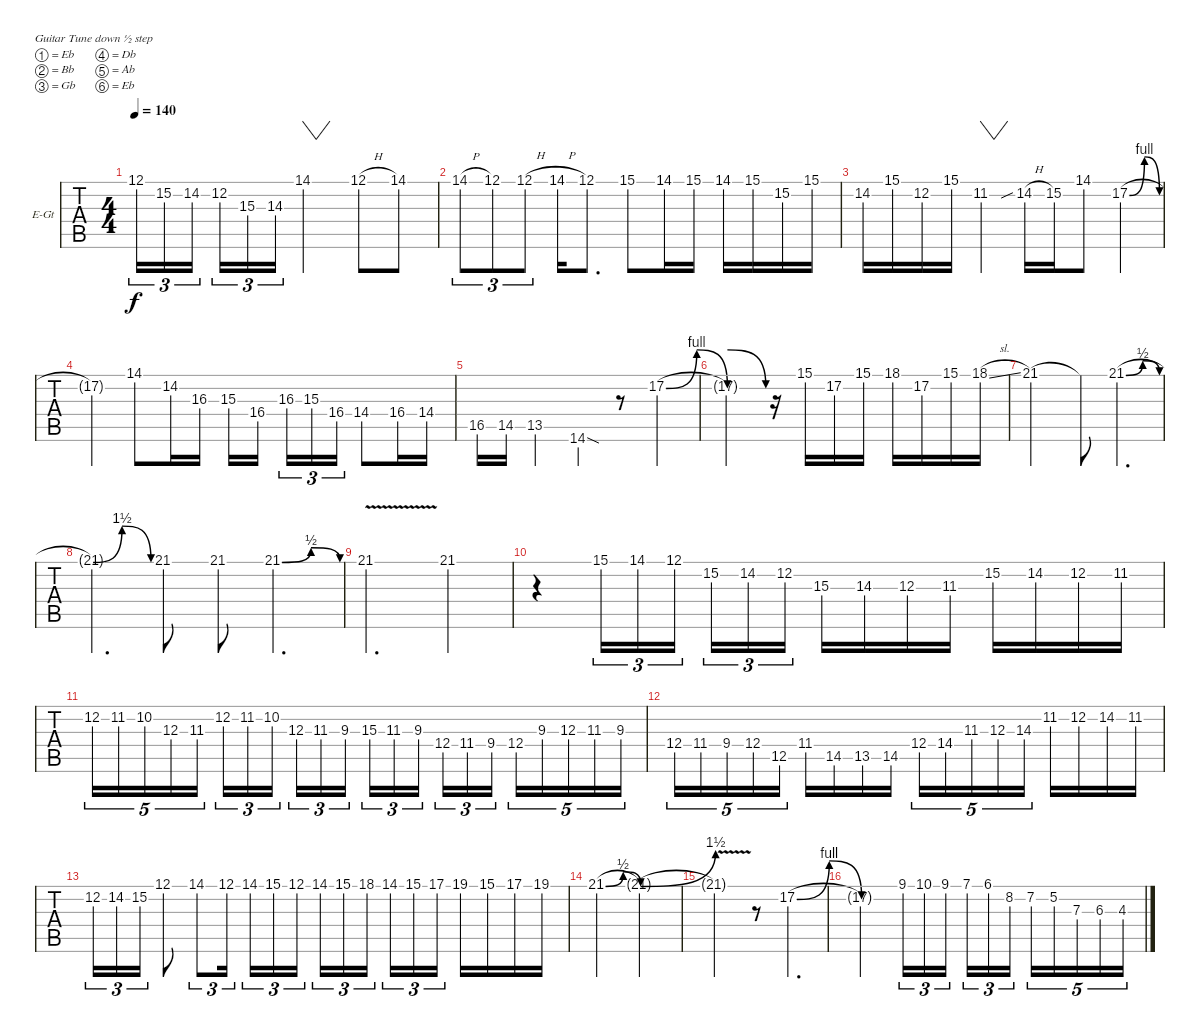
\bracketExtendMode groupsimilarinstruments
\firstSystemTrackNameOrientation horizontal
\otherSystemsTrackNameOrientation horizontal
\track ("Guitare lead - Yngwie Malmsteen" "E-Gt") {instrument overdrivenguitar}
\staff {tabs}
\tuning (Eb4 Bb3 Gb3 Db3 Ab2 Eb2)
\ts (4 4)
\tempo 140
\clef g2
\ks c
12.1.16{tu (3 2) dy f} 15.2.16{tu (3 2)} 14.2.16{tu (3 2)} 12.2.16{tu (3 2)} 15.3.16{tu (3 2)} 14.3.16{tu (3 2)} 14.1.2{vw} 12.1{h}.8 14.1.8 |
14.1{h}.8{tu (3 2)} 12.1.8{tu (3 2)} 12.1{h}.8{tu (3 2)} 14.1{h}.16 12.1.8{d} 15.1.8 14.1.16 15.1.16 14.1.16 15.1.16 15.2.16 15.1.16 |
14.2.16 15.1.16 12.2.16 15.1.16 11.2.4{vw} 14.2{sib h}.16 15.2.16 14.1.8 17.2{be (bendrelease 0 0 30 4 30 4 60 0)}.4 |
17.2{be (hold 0 0 60 0) t}.4 14.1.8 14.2.16 16.3.16 15.3.16 16.4.16 16.3.16{tu (3 2)} 15.3.16{tu (3 2)} 16.4.16{tu (3 2)} 14.4.8 16.4.16 14.4.16 |
16.5.16 14.5.16 13.5.4 14.6{sod}.4 r.8 17.2{be (bendrelease 0 0 30 4 30 4 60 0)}.4 |
17.2{be (release 0 4 60 0) t}.2 r.16 15.1.16 17.2.16 15.1.16 18.1.16 17.2.16 15.1.16 18.1{sl}.16 |
21.1.2 21.1{t}.8 21.1{be (bendrelease 0 0 30 2 30 2 60 0)}.4{d} |
21.1{be (bendrelease 0 0 30 6 30 6 60 0) t}.4{d} 21.1.8 21.1.8 21.1{be (bendrelease 0 0 18.599999999999998 2 18.599999999999998 2 59.4 0)}.4{d} |
21.1{v}.2{d} 21.1.4 |
r.4 15.1.16{tu (3 2)} 14.1.16{tu (3 2)} 12.1.16{tu (3 2)} 15.2.16{tu (3 2)} 14.2.16{tu (3 2)} 12.2.16{tu (3 2)} 15.3.16 14.3.16 12.3.16 11.3.16 15.2.16 14.2.16 12.2.16 11.2.16 |
12.2.16{tu (5 4)} 11.2.16{tu (5 4)} 10.2.16{tu (5 4)} 12.3.16{tu (5 4)} 11.3.16{tu (5 4)} 12.2.16{tu (3 2)} 11.2.16{tu (3 2)} 10.2.16{tu (3 2)} 12.3.16{tu (3 2)} 11.3.16{tu (3 2)} 9.3.16{tu (3 2)} 15.3.16{tu (3 2)} 11.3.16{tu (3 2)} 9.3.16{tu (3 2)} 12.4.16{tu (3 2)} 11.4.16{tu (3 2)} 9.4.16{tu (3 2)} 12.4.16{tu (5 4)} 9.3.16{tu (5 4)} 12.3.16{tu (5 4)} 11.3.16{tu (5 4)} 9.3.16{tu (5 4)} |
12.4.16{tu (5 4)} 11.4.16{tu (5 4)} 9.4.16{tu (5 4)} 12.4.16{tu (5 4)} 12.5.16{tu (5 4)} 11.4.16 14.5.16 13.5.16 14.5.16 12.4.16{tu (5 4)} 14.4.16{tu (5 4)} 11.3.16{tu (5 4)} 12.3.16{tu (5 4)} 14.3.16{tu (5 4)} 11.2.16 12.2.16 14.2.16 11.2.16 |
12.2.16{tu (3 2)} 14.2.16{tu (3 2)} 15.2.16{tu (3 2)} 12.1.8 14.1.8{tu (3 2)} 12.1.16{tu (3 2)} 14.1.16{tu (3 2)} 15.1.16{tu (3 2)} 12.1.16{tu (3 2)} 14.1.16{tu (3 2)} 15.1.16{tu (3 2)} 18.1.16{tu (3 2)} 14.1.16{tu (3 2)} 15.1.16{tu (3 2)} 17.1.16{tu (3 2)} 19.1.16 15.1.16 17.1.16 19.1.16 |
21.1{be (bendrelease 0 0 29.4 2 45.6 2 59.4 0)}.2 21.1{be (bend 0 0 15 6) t}.2 |
21.1{v t}.2 r.8 17.2{be (bendrelease 0 0 30 4 30 4 60 0)}.4{d} |
17.2{be (hold 0 0 60 0) t}.2 9.1.16{tu (3 2)} 10.1.16{tu (3 2)} 9.1.16{tu (3 2)} 7.1.16{tu (3 2)} 6.1.16{tu (3 2)} 8.2.16{tu (3 2)} 7.2.16{tu (5 4)} 5.2.16{tu (5 4)} 7.3.16{tu (5 4)} 6.3.16{tu (5 4)} 4.3.16{tu (5 4)}
